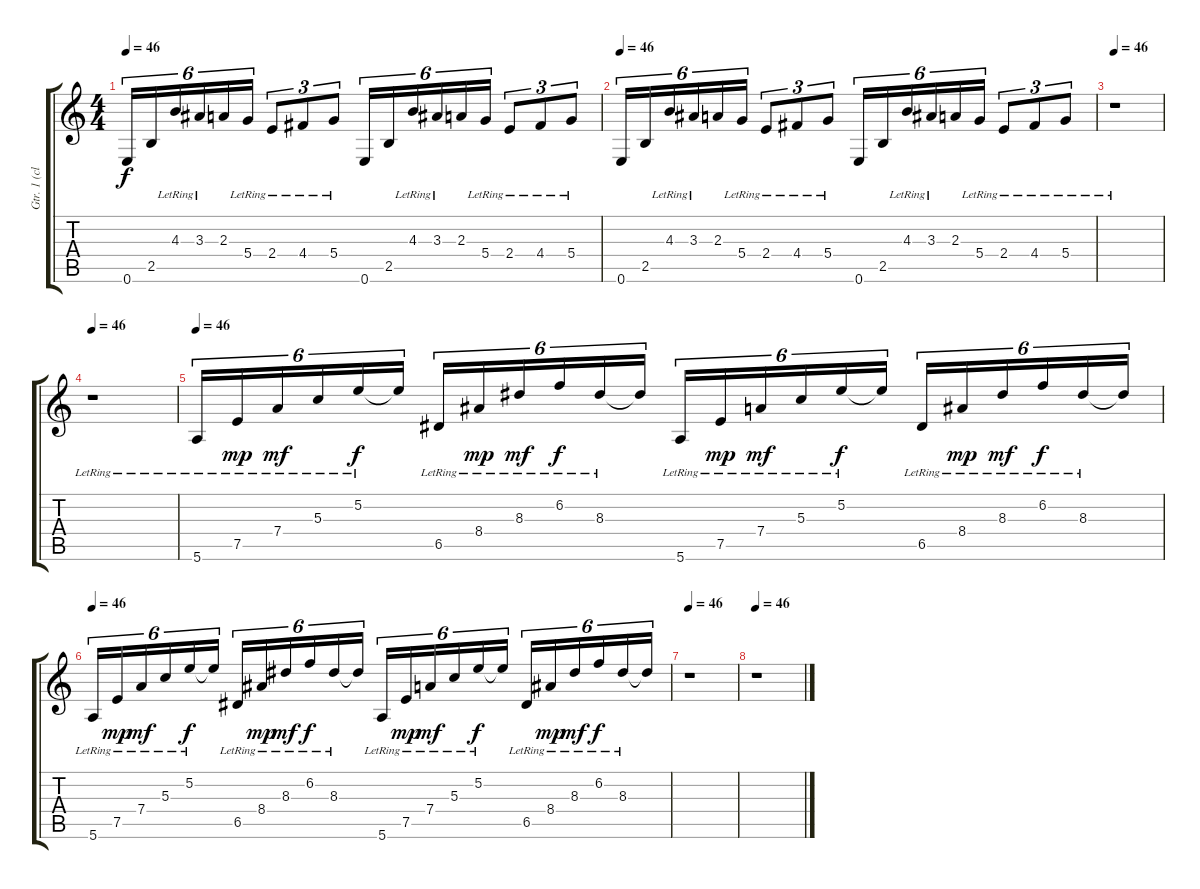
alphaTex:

\track ("Gtr. 1 (clean)" "Gtr. 1 (cl") {instrument electricguitarjazz}
\staff {score tabs}
\tuning (E4 B3 G3 D3 A2 E2) {hide}
\ts (4 4)
\tempo 46
\clef g2
\ks c
0.6.16{tu (6 4) dy f} 2.5.16{tu (6 4)} 4.3{lr}.16{tu (6 4)} 3.3{lr}.16{tu (6 4)} 2.3.16{tu (6 4)} 5.4{lr}.16{tu (6 4)} 2.4{lr}.8{tu (3 2)} 4.4{lr}.8{tu (3 2)} 5.4{lr}.8{tu (3 2)} 0.6.16{tu (6 4)} 2.5.16{tu (6 4)} 4.3{lr}.16{tu (6 4)} 3.3{lr}.16{tu (6 4)} 2.3.16{tu (6 4)} 5.4{lr}.16{tu (6 4)} 2.4{lr}.8{tu (3 2)} 4.4{lr}.8{tu (3 2)} 5.4{lr}.8{tu (3 2)} |
\tempo 46
0.6.16{tu (6 4)} 2.5.16{tu (6 4)} 4.3{lr}.16{tu (6 4)} 3.3{lr}.16{tu (6 4)} 2.3.16{tu (6 4)} 5.4{lr}.16{tu (6 4)} 2.4{lr}.8{tu (3 2)} 4.4{lr}.8{tu (3 2)} 5.4{lr}.8{tu (3 2)} 0.6.16{tu (6 4)} 2.5.16{tu (6 4)} 4.3{lr}.16{tu (6 4)} 3.3{lr}.16{tu (6 4)} 2.3.16{tu (6 4)} 5.4{lr}.16{tu (6 4)} 2.4{lr}.8{tu (3 2)} 4.4{lr}.8{tu (3 2)} 5.4{lr}.8{tu (3 2)} |
\tempo 46
r.1 |
\tempo 46
r.1 |
\tempo 46
5.6{lr}.16{tu (6 4)} 7.5{lr}.16{tu (6 4) dy mp} 7.4{lr}.16{tu (6 4) dy mf} 5.3{lr}.16{tu (6 4)} 5.2{lr}.16{tu (6 4) dy f} 5.2{t}.16{tu (6 4)} 6.5{lr}.16{tu (6 4)} 8.4{lr}.16{tu (6 4) dy mp} 8.3{lr}.16{tu (6 4) dy mf} 6.2{lr}.16{tu (6 4) dy f} 8.3{lr}.16{tu (6 4)} 8.3{t}.16{tu (6 4)} 5.6{lr}.16{tu (6 4)} 7.5{lr}.16{tu (6 4) dy mp} 7.4{lr}.16{tu (6 4) dy mf} 5.3{lr}.16{tu (6 4)} 5.2{lr}.16{tu (6 4) dy f} 5.2{t}.16{tu (6 4)} 6.5{lr}.16{tu (6 4)} 8.4{lr}.16{tu (6 4) dy mp} 8.3{lr}.16{tu (6 4) dy mf} 6.2{lr}.16{tu (6 4) dy f} 8.3{lr}.16{tu (6 4)} 8.3{t}.16{tu (6 4)} |
\tempo 46
5.6{lr}.16{tu (6 4)} 7.5{lr}.16{tu (6 4) dy mp} 7.4{lr}.16{tu (6 4) dy mf} 5.3{lr}.16{tu (6 4)} 5.2{lr}.16{tu (6 4) dy f} 5.2{t}.16{tu (6 4)} 6.5{lr}.16{tu (6 4)} 8.4{lr}.16{tu (6 4) dy mp} 8.3{lr}.16{tu (6 4) dy mf} 6.2{lr}.16{tu (6 4) dy f} 8.3{lr}.16{tu (6 4)} 8.3{t}.16{tu (6 4)} 5.6{lr}.16{tu (6 4)} 7.5{lr}.16{tu (6 4) dy mp} 7.4{lr}.16{tu (6 4) dy mf} 5.3{lr}.16{tu (6 4)} 5.2{lr}.16{tu (6 4) dy f} 5.2{t}.16{tu (6 4)} 6.5{lr}.16{tu (6 4)} 8.4{lr}.16{tu (6 4) dy mp} 8.3{lr}.16{tu (6 4) dy mf} 6.2{lr}.16{tu (6 4) dy f} 8.3{lr}.16{tu (6 4)} 8.3{t}.16{tu (6 4)} |
\tempo 46
r.1 |
\tempo 46
r.1
